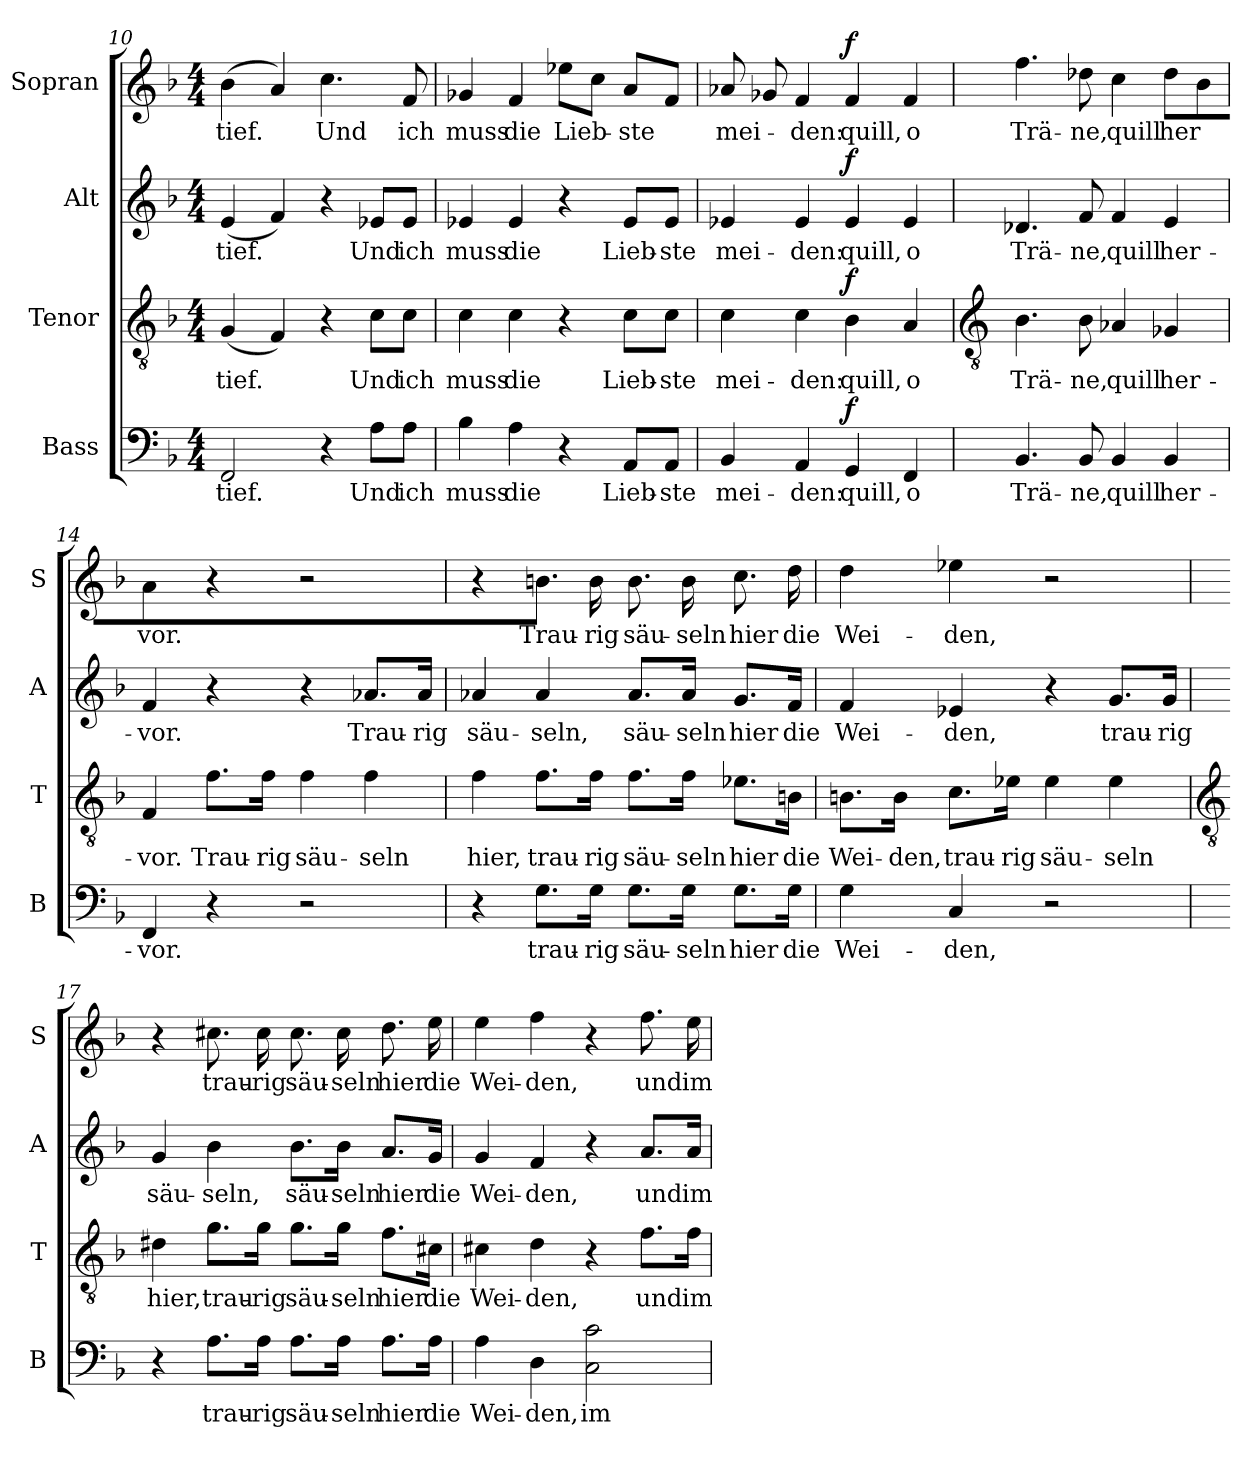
**kern	**text	**dynam	**kern	**text	**dynam	**kern	**text	**dynam	**kern	**text	**dynam
*part4	*part4	*part4	*part3	*part3	*part3	*part2	*part2	*part2	*part1	*part1	*part1
*staff4	*staff4	*staff4	*staff3	*staff3	*staff3	*staff2	*staff2	*staff2	*staff1	*staff1	*staff1
*I"Bass	*	*	*I"Tenor	*	*	*I"Alt	*	*	*I"Sopran	*	*
*I'B	*	*	*I'T	*	*	*I'A	*	*	*I'S	*	*
*clefF4	*	*	*clefGv2	*	*	*clefG2	*	*	*clefG2	*	*
*k[b-]	*	*	*k[b-]	*	*	*k[b-]	*	*	*k[b-]	*	*
*F:	*	*	*F:	*	*	*F:	*	*	*F:	*	*
*M4/4	*	*	*M4/4	*	*	*M4/4	*	*	*M4/4	*	*
=10	=10	=10	=10	=10	=10	=10	=10	=10	=10	=10	=10
!	!LO:LY:b	!	!	!LO:LY:b	!	!	!LO:LY:b	!	!	!LO:LY:b	!
2FF	tief.	.	(<4G	tief.	.	(<4e	tief.	.	(<4b-	tief.	.
.	.	.	4F)	.	.	4f)	.	.	4a)	.	.
!	!	!	!	!	!	!	!	!	!	!LO:LY:b	!
4r	.	.	4r	.	.	4r	.	.	4.cc	Und	.
!	!LO:LY:b	!	!	!LO:LY:b	!	!	!LO:LY:b	!	!	!	!
8A\L	Und	.	8c\L	Und	.	8e-X/L	Und	.	.	.	.
!	!LO:LY:b	!	!	!LO:LY:b	!	!	!LO:LY:b	!	!	!LO:LY:b	!
8A\J	ich	.	8c\J	ich	.	8e-/J	ich	.	8f	ich	.
=11	=11	=11	=11	=11	=11	=11	=11	=11	=11	=11	=11
!	!LO:LY:b	!	!	!LO:LY:b	!	!	!LO:LY:b	!	!	!LO:LY:b	!
4B-	muss	.	4c	muss	.	4e-X	muss	.	4g-X	muss	.
!	!LO:LY:b	!	!	!LO:LY:b	!	!	!LO:LY:b	!	!	!LO:LY:b	!
4A	die	.	4c	die	.	4e-	die	.	4f	die	.
!	!	!	!	!	!	!	!	!	!	!LO:LY:b	!
4r	.	.	4r	.	.	4r	.	.	8ee-XL	Lieb-	.
.	.	.	.	.	.	.	.	.	8ccJ	.	.
!	!LO:LY:b	!	!	!LO:LY:b	!	!	!LO:LY:b	!	!	!LO:LY:b	!
8AA/L	Lieb-	.	8c\L	Lieb-	.	8e-/L	Lieb-	.	8aL	-ste	.
!	!LO:LY:b	!	!	!LO:LY:b	!	!	!LO:LY:b	!	!	!	!
8AA/J	-ste	.	8c\J	-ste	.	8e-/J	-ste	.	8fJ	.	.
=12	=12	=12	=12	=12	=12	=12	=12	=12	=12	=12	=12
!	!LO:LY:b	!	!	!LO:LY:b	!	!	!LO:LY:b	!	!	!LO:LY:b	!
4BB-	mei-	.	4c	mei-	.	4e-X	mei-	.	8a-XL	mei-	.
.	.	.	.	.	.	.	.	.	8g-X	.	.
!	!LO:LY:b	!	!	!LO:LY:b	!	!	!LO:LY:b	!	!	!LO:LY:b	!
4AA	-den:	.	4c	-den:	.	4e-	-den:	.	4f	-den:	.
!	!LO:LY:b	!LO:DY:b	!	!LO:LY:b	!LO:DY:b	!	!LO:LY:b	!LO:DY:b	!	!LO:LY:b	!LO:DY:b
4GG	quill,	f	4B-	quill,	f	4e-	quill,	f	4f	quill,	f
!	!LO:LY:b	!	!	!LO:LY:b	!	!	!LO:LY:b	!	!	!LO:LY:b	!
4FF	o	.	4A	o	.	4e-	o	.	4f	o	.
!!LO:LB:g=z
=13	=13	=13	=13	=13	=13	=13	=13	=13	=13	=13	=13
*	*	*	*clefGv2	*	*	*	*	*	*	*	*
!	!LO:LY:b	!	!	!LO:LY:b	!	!	!LO:LY:b	!	!	!LO:LY:b	!
4.BB-	Trä-	.	4.B-	Trä-	.	4.d-X	Trä-	.	4.ff	Trä-	.
!	!LO:LY:b	!	!	!LO:LY:b	!	!	!LO:LY:b	!	!	!LO:LY:b	!
8BB-	-ne,	.	8B-	-ne,	.	8f	-ne,	.	8dd-X	-ne,	.
!	!LO:LY:b	!	!	!LO:LY:b	!	!	!LO:LY:b	!	!	!LO:LY:b	!
4BB-	quill	.	4A-X	quill	.	4f	quill	.	4cc	quill	.
!	!LO:LY:b	!	!	!LO:LY:b	!	!	!LO:LY:b	!	!	!LO:LY:b	!
4BB-	her-	.	4G-X	her-	.	4e	her-	.	8dd-L	her	.
.	.	.	.	.	.	.	.	.	8b-	.	.
=14	=14	=14	=14	=14	=14	=14	=14	=14	=14	=14	=14
!	!LO:LY:b	!	!	!LO:LY:b	!	!	!LO:LY:b	!	!	!LO:LY:b	!
4FF	-vor.	.	4F	-vor.	.	4f	-vor.	.	4a	vor.	.
!	!	!	!	!LO:LY:b	!	!	!	!	!	!	!
4r	.	.	8.f\L	Trau-	.	4r	.	.	4r	.	.
!	!	!	!	!LO:LY:b	!	!	!	!	!	!	!
.	.	.	16f\Jk	-rig	.	.	.	.	.	.	.
!	!	!	!	!LO:LY:b	!	!	!	!	!	!	!
2r	.	.	4f	säu-	.	4r	.	.	2r	.	.
!	!	!	!	!LO:LY:b	!	!	!LO:LY:b	!	!	!	!
.	.	.	4f	-seln	.	8.a-X/L	Trau-	.	.	.	.
!	!	!	!	!	!	!	!LO:LY:b	!	!	!	!
.	.	.	.	.	.	16a-/Jk	-rig	.	.	.	.
=15	=15	=15	=15	=15	=15	=15	=15	=15	=15	=15	=15
!	!	!	!	!LO:LY:b	!	!	!LO:LY:b	!	!	!	!
4r	.	.	4f	hier,	.	4a-X	säu-	.	4r	.	.
!	!LO:LY:b	!	!	!LO:LY:b	!	!	!LO:LY:b	!	!	!LO:LY:b	!
8.G\L	trau-	.	8.f\L	trau-	.	4a-	-seln,	.	8.bnJ	Trau-	.
!	!LO:LY:b	!	!	!LO:LY:b	!	!	!	!	!	!LO:LY:b	!
16G\Jk	-rig	.	16f\Jk	-rig	.	.	.	.	16b	-rig	.
!	!LO:LY:b	!	!	!LO:LY:b	!	!	!LO:LY:b	!	!	!LO:LY:b	!
8.G\L	säu-	.	8.f\L	säu-	.	8.a-/L	säu-	.	8.b	säu-	.
!	!LO:LY:b	!	!	!LO:LY:b	!	!	!LO:LY:b	!	!	!LO:LY:b	!
16G\Jk	-seln	.	16f\Jk	-seln	.	16a-/Jk	-seln	.	16b	-seln	.
!	!LO:LY:b	!	!	!LO:LY:b	!	!	!LO:LY:b	!	!	!LO:LY:b	!
8.G\L	hier	.	8.e-X\L	hier	.	8.g/L	hier	.	8.cc	hier	.
!	!LO:LY:b	!	!	!LO:LY:b	!	!	!LO:LY:b	!	!	!LO:LY:b	!
16G\Jk	die	.	16Bn\Jk	die	.	16f/Jk	die	.	16dd	die	.
=16	=16	=16	=16	=16	=16	=16	=16	=16	=16	=16	=16
!	!LO:LY:b	!	!	!LO:LY:b	!	!	!LO:LY:b	!	!	!LO:LY:b	!
4G	Wei-	.	8.Bn\L	Wei-	.	4f	Wei-	.	4dd	Wei-	.
!	!	!	!	!LO:LY:b	!	!	!	!	!	!	!
.	.	.	16B\Jk	-den,	.	.	.	.	.	.	.
!	!LO:LY:b	!	!	!LO:LY:b	!	!	!LO:LY:b	!	!	!LO:LY:b	!
4C	-den,	.	8.c\L	trau-	.	4e-X	-den,	.	4ee-X	-den,	.
!	!	!	!	!LO:LY:b	!	!	!	!	!	!	!
.	.	.	16e-X\Jk	-rig	.	.	.	.	.	.	.
!	!	!	!	!LO:LY:b	!	!	!	!	!	!	!
2r	.	.	4e-	säu-	.	4r	.	.	2r	.	.
!	!	!	!	!LO:LY:b	!	!	!LO:LY:b	!	!	!	!
.	.	.	4e-	-seln	.	8.g/L	trau-	.	.	.	.
!	!	!	!	!	!	!	!LO:LY:b	!	!	!	!
.	.	.	.	.	.	16g/Jk	-rig	.	.	.	.
!!LO:LB:g=z
=17	=17	=17	=17	=17	=17	=17	=17	=17	=17	=17	=17
*	*	*	*clefGv2	*	*	*	*	*	*	*	*
!	!	!	!	!LO:LY:b	!	!	!LO:LY:b	!	!	!	!
4r	.	.	4d#X	hier,	.	4g	säu-	.	4r	.	.
!	!LO:LY:b	!	!	!LO:LY:b	!	!	!LO:LY:b	!	!	!LO:LY:b	!
8.A\L	trau-	.	8.g\L	trau-	.	4b-	-seln,	.	8.cc#X	trau-	.
!	!LO:LY:b	!	!	!LO:LY:b	!	!	!	!	!	!LO:LY:b	!
16A\Jk	-rig	.	16g\Jk	-rig	.	.	.	.	16cc#	-rig	.
!	!LO:LY:b	!	!	!LO:LY:b	!	!	!LO:LY:b	!	!	!LO:LY:b	!
8.A\L	säu-	.	8.g\L	säu-	.	8.b-\L	säu-	.	8.cc#	säu-	.
!	!LO:LY:b	!	!	!LO:LY:b	!	!	!LO:LY:b	!	!	!LO:LY:b	!
16A\Jk	-seln	.	16g\Jk	-seln	.	16b-\Jk	-seln	.	16cc#	-seln	.
!	!LO:LY:b	!	!	!LO:LY:b	!	!	!LO:LY:b	!	!	!LO:LY:b	!
8.A\L	hier	.	8.f\L	hier	.	8.a/L	hier	.	8.dd	hier	.
!	!LO:LY:b	!	!	!LO:LY:b	!	!	!LO:LY:b	!	!	!LO:LY:b	!
16A\Jk	die	.	16c#X\Jk	die	.	16g/Jk	die	.	16ee	die	.
=18	=18	=18	=18	=18	=18	=18	=18	=18	=18	=18	=18
!	!LO:LY:b	!	!	!LO:LY:b	!	!	!LO:LY:b	!	!	!LO:LY:b	!
4A	Wei-	.	4c#X	Wei-	.	4g	Wei-	.	4ee	Wei-	.
!	!LO:LY:b	!	!	!LO:LY:b	!	!	!LO:LY:b	!	!	!LO:LY:b	!
4D	-den,	.	4d	-den,	.	4f	-den,	.	4ff	-den,	.
!	!LO:LY:b	!	!	!	!	!	!	!	!	!	!
2C 2c	im	.	4r	.	.	4r	.	.	4r	.	.
!	!	!	!	!LO:LY:b	!	!	!LO:LY:b	!	!	!LO:LY:b	!
.	.	.	8.f\L	und	.	8.a/L	und	.	8.ff	und	.
!	!	!	!	!LO:LY:b	!	!	!LO:LY:b	!	!	!LO:LY:b	!
.	.	.	16f\Jk	im	.	16a/Jk	im	.	16ee	im	.
=	=	=	=	=	=	=	=	=	=	=	=
*-	*-	*-	*-	*-	*-	*-	*-	*-	*-	*-	*-
